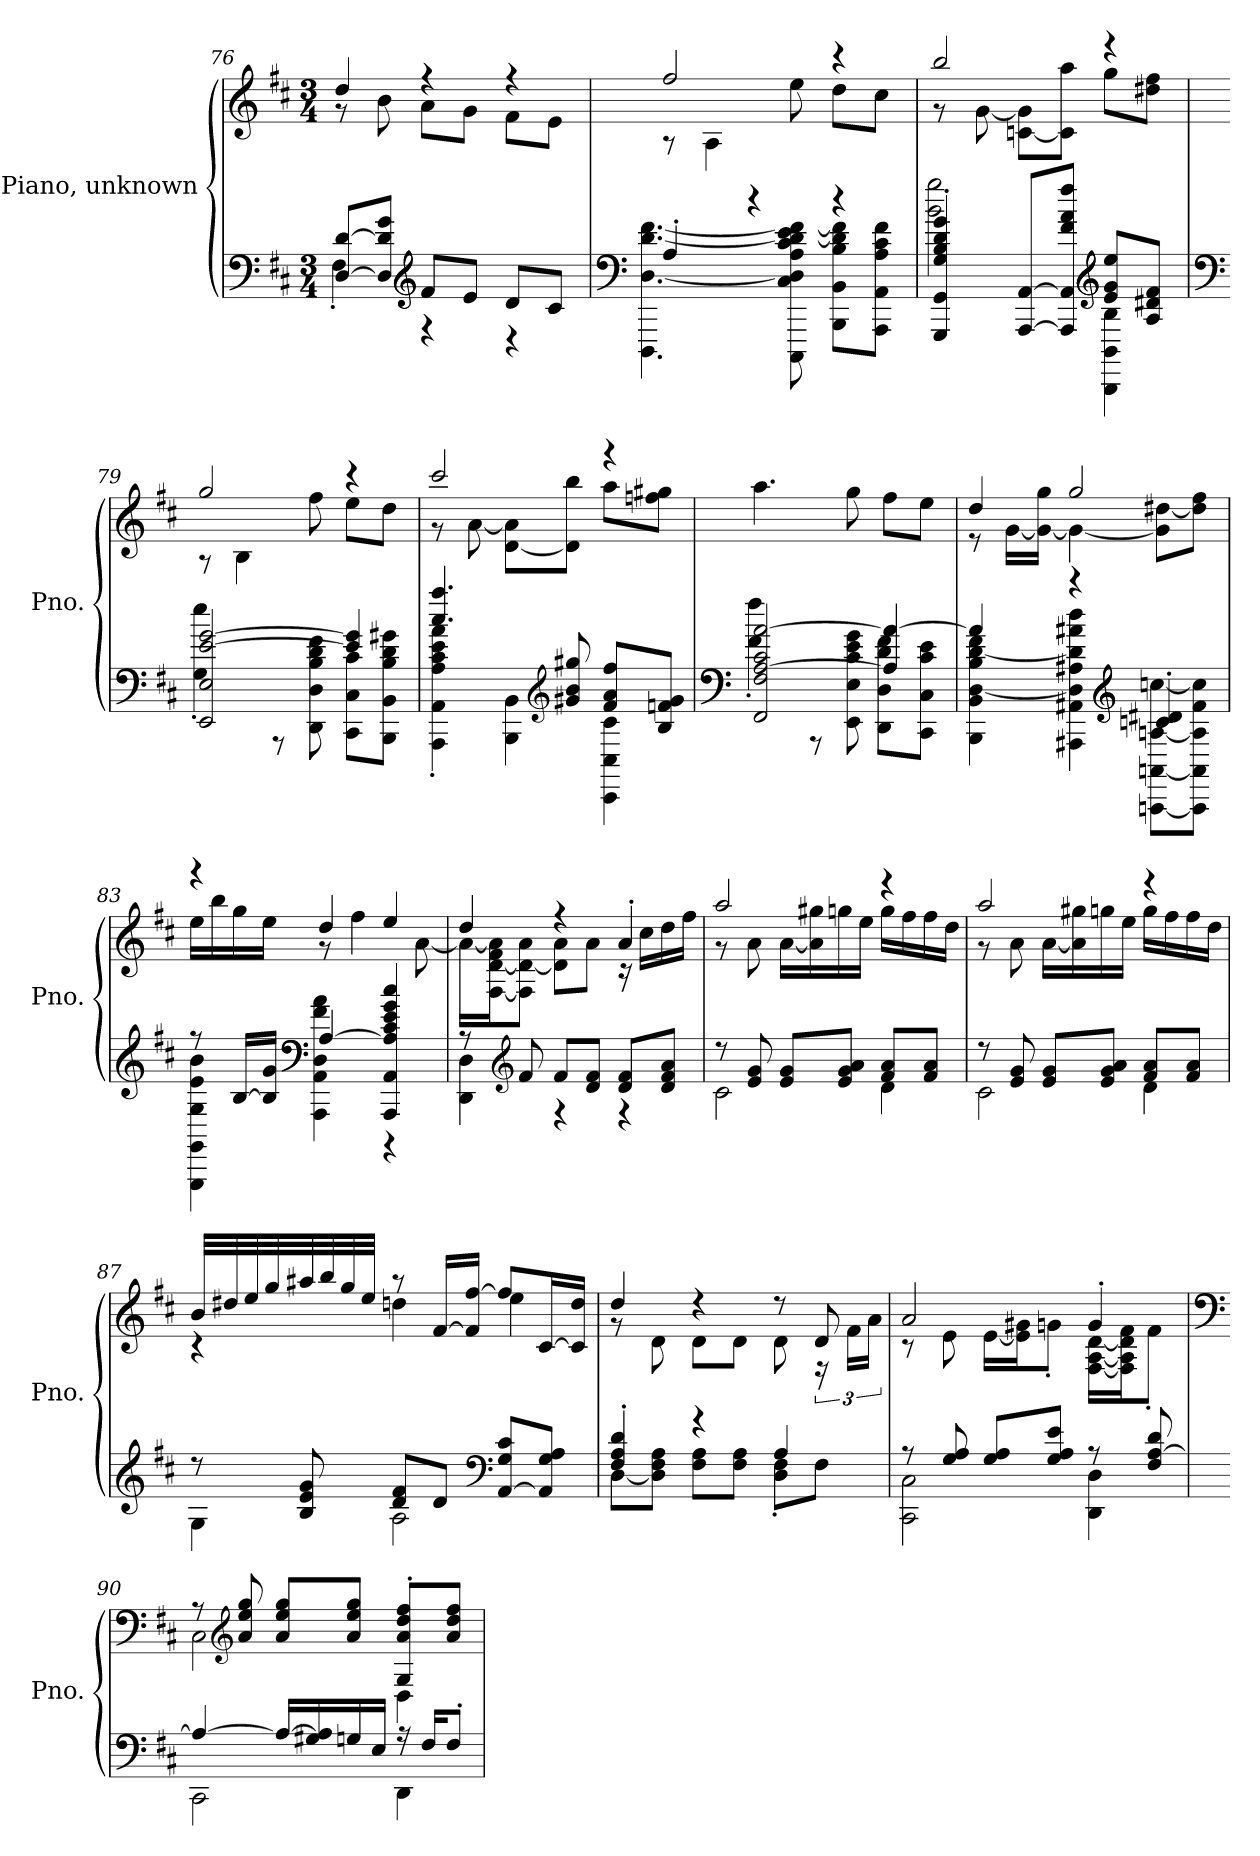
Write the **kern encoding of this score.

**kern	**kern
*part1	*part1
*staff2	*staff1
*I"Piano, unknown	*
*I'Pno.	*
*clefF4	*clefG2
*k[f#c#]	*k[f#c#]
*M3/4	*M3/4
=76	=76
*^	*^
[8D/ [8d/L	4F#'\	4dd/	8r
8D/] 8d/] 8g/J	.	.	8b\
*clefG2	*	*	*
8f#/L	4r	4r	8a\L
8e/J	.	.	8g\J
8d/L	4r	4r	8f#\L
8c#/J	.	.	8e\J
=77	=77	=77	=77
*clefF4	*	*	*
4A'/	4.DDD\ [4.D\ [4.d\ [4.f#\	2ff#/	8r
.	.	.	4A\
4r	.	.	.
.	8CCC#\ 8C#\ 8D\] 8A\ 8c#\ 8d\_ 8e\ 8f#\_	.	8ee\
4r	8BBB\ 8BB\ 8B\ 8d\] 8f#\]L	4r	8dd\L
.	8AAA\ 8AA\ 8A\ 8c#\ 8f#\J	.	8cc#\J
=78	=78	=78	=78
4GGG/' 4GG/' 4G/' 4B/' 4d/' 4g/'	2b\ 2gg\	2bb/	8r
.	.	.	[8g\
[8AAA/ [8AA/L	.	.	[8cn\ 8g\]L
8AAA/] 8AA/] 8f#/ 8a/ 8ff#/J	.	.	8c\] 8aa\J
*clefG2	*	*	*
8e/ 8g/ 8ee/L	4BBB\ 4BB\ 4B\	4r	8gg\L
8A/ 8d#X/ 8f#/J	.	.	8dd#X\ 8ff#\J
!!LO:LB:g=z	!!
=79	=79	=79	=79
*clefF4	*	*	*
2EE/ 2E/ [2e/ [2g/	4G\' 4ee\'	2gg/	8r
.	.	.	4B\
.	8r	.	.
.	8DD\ 8D\ 8B\ 8d\ 8f#\	.	8ff#\
4e/] 4g/]	8CC#\ 8C#\ 8c#\L	4r	8ee\L
.	8BBB\ 8BB\ 8B\ 8d\ 8g#X\J	.	8dd\J
=80	=80	=80	=80
4.cc#/ 4.aa/	4AAA\' 4AA\' 4A\' 4c#\' 4e\' 4a\'	2ccc#/	8r
.	.	.	[8a\
.	4BBB\ 4BB\	.	[8d\ 8a\]L
*clefG2	*	*	*
8g#X/ 8b/ 8gg#X/	.	.	8d\] 8bb\J
8f#/ 8a/ 8ff#/L	4CC#\ 4C#\ 4c#\	4r	8aa\L
8B/ 8fn/ 8g#/J	.	.	8ffn\ 8gg#X\J
*	*	*v	*v
=81	=81	=81
*clefF4	*	*
2FF#/ 2F#/ [2A/ 2c#/ [2a/	4f#\' 4ff#\'	4.aa\
.	8r	.
.	8EE\ 8E\ 8c#\ 8e\ 8g\	8gg\
4A/] 4a/_	8DD\ 8D\ 8d\ 8f#\L	8ff#\L
.	8CC#\ 8C#\ 8c#\ 8e\J	8ee\J
=82	=82	=82
*	*	*^
4a/]	4BBB\ 4BB\ [4D\ 4B\ [4d\ 4f#\	4dd/	8r
.	.	.	[16g\LL
.	.	.	16g\_ 16gg\JJ
4r	4AAA#X\ 4AA#X\ 4D\] 4A#X\ 4d\] 4a#X\ 4dd\	2gg/	4g\_
*clefG2	*	*	*
4cn/' 4d#X/'	[8AAAn\ [8AAn\ [8An\ [8ccn\L	.	8g\] [8dd#X\L
.	8AAA\] 8AA\] 8A\] 8f#\ 8cc\]J	.	8dd#\] 8ff#\J
!!LO:PB:g=z	!!
=83	=83	=83	=83
8r	4GGG\ 4GG\ 4G\ 4e\ 4b\	4r	16ee\LL
.	.	.	16bb\
[16B/LL	.	.	16gg\
16B/] 16g/JJ	.	.	16ee\JJ
*clefF4	*	*	*
[4A/	4AAA\ 4AA\ 4D\ 4f#\ 4a\	4dd/	8r
.	.	.	4ff#\
4AAA/ 4AA/ 4A/] 4c#/ 4e/ 4g/ 4cc#/	4r	4ee/	.
.	.	.	[8a\
=84	=84	=84	=84
8r	4DD\ 4D\	4dd/	16a\LL_
.	.	.	[16F#\ [16d\ 16f#\ 16a\]J
*clefG2	*	*	*
8f#/	.	.	8F#\] 8d\_ 8a\J
8f#/L	4r	4r	8d\] 8a\L
8d/ 8f#/J	.	.	8a\J
8d/ 8f#/L	4r	4a'/	16r
.	.	.	16cc#\LL
8d/ 8f#/ 8a/J	.	.	16dd\
.	.	.	16ff#\JJ
=85	=85	=85	=85
8r	2c#\	2aa/	8r
8e/ 8g/	.	.	8a\
8e/ 8g/L	.	.	[16a\LL
.	.	.	16a\] 16gg#X\
8e/ 8g/ 8a/J	.	.	16ggn\
.	.	.	16ee\JJ
8f#/ 8a/L	4d\	4r	16gg\LL
.	.	.	16ff#\
8f#/ 8a/J	.	.	16ff#\
.	.	.	16dd\JJ
!!LO:LB:g=z	!!
=86	=86	=86	=86
8r	2c#\	2aa/	8r
8e/ 8g/	.	.	8a\
8e/ 8g/L	.	.	[16a\LL
.	.	.	16a\] 16gg#X\
8e/ 8g/ 8a/J	.	.	16ggn\
.	.	.	16ee\JJ
8f#/ 8a/L	4d\	4r	16gg\LL
.	.	.	16ff#\
8f#/ 8a/J	.	.	16ff#\
.	.	.	16dd\JJ
=87	=87	=87	=87
8r	4G\	32b/LLL	4r
.	.	32dd#X/	.
.	.	32ee/	.
.	.	32gg/	.
8B/ 8e/ 8g/	.	32aa#X/	.
.	.	32bb/	.
.	.	32gg/	.
.	.	32ee/JJJ	.
8d/ 8f#/L	2A\	8r	4ddn\
8d/J	.	[16f#/LL	.
.	.	16f#/] [16ff#/JJ	.
*clefF4	*	*	*
[8AA/ 8G/ 8c#/L	.	8ff#/L]	4ee\
8AA/] 8G/ 8A/J	.	[16c#/L	.
.	.	16c#/] 16dd/JJ	.
=88	=88	=88	=88
4F#/' 4A/' 4d/'	[8D\L	4dd/	8r
.	8D\] 8F#\ 8A\J	.	8d\
4r	8F#\ 8A\L	4r	8d\L
.	8F#\ 8A\J	.	8d\J
4A/	8D\' 8F#\'L	8r	8d\
.	8F#\J	8d/	24r
.	.	.	24f#\LL
.	.	.	24a\JJ
!!LO:LB:g=z	!!
=89	=89	=89	=89
8r	2CC#\ 2C#\	2a/	8r
8G/ 8A/	.	.	8e\
8G/ 8A/L	.	.	[16e\LL
.	.	.	16e\] 16g#X\J
8G/ 8A/ 8e/J	.	.	8gn'\J
8r	4DD\ 4D\	4g'/	[16F#\ [16A\ [16d\LL
.	.	.	16F#\] 16A\] 16d\] 16f#\J
8F#/ [8A/ 8d/	.	.	8f#'\J
=90	=90	=90	=90
*	*	*clefF4	*
4A/_	2CC#\	8r	2C#\
*	*	*clefG2	*
.	.	8a/ 8ee/ 8gg/	.
16A/LL_	.	8a/ 8ee/ 8gg/L	.
16G#X/ 16A/]	.	.	.
16Gn/	.	8a/ 8ee/ 8gg/J	.
16E/JJ	.	.	.
16r	4DD\	8G/' 8a/' 8dd/' 8ff#/'L	4D\
16F#/KL	.	.	.
8F#'/J	.	8a/ 8dd/ 8ff#/J	.
*v	*v	*	*
*	*v	*v
=	=
*-	*-
